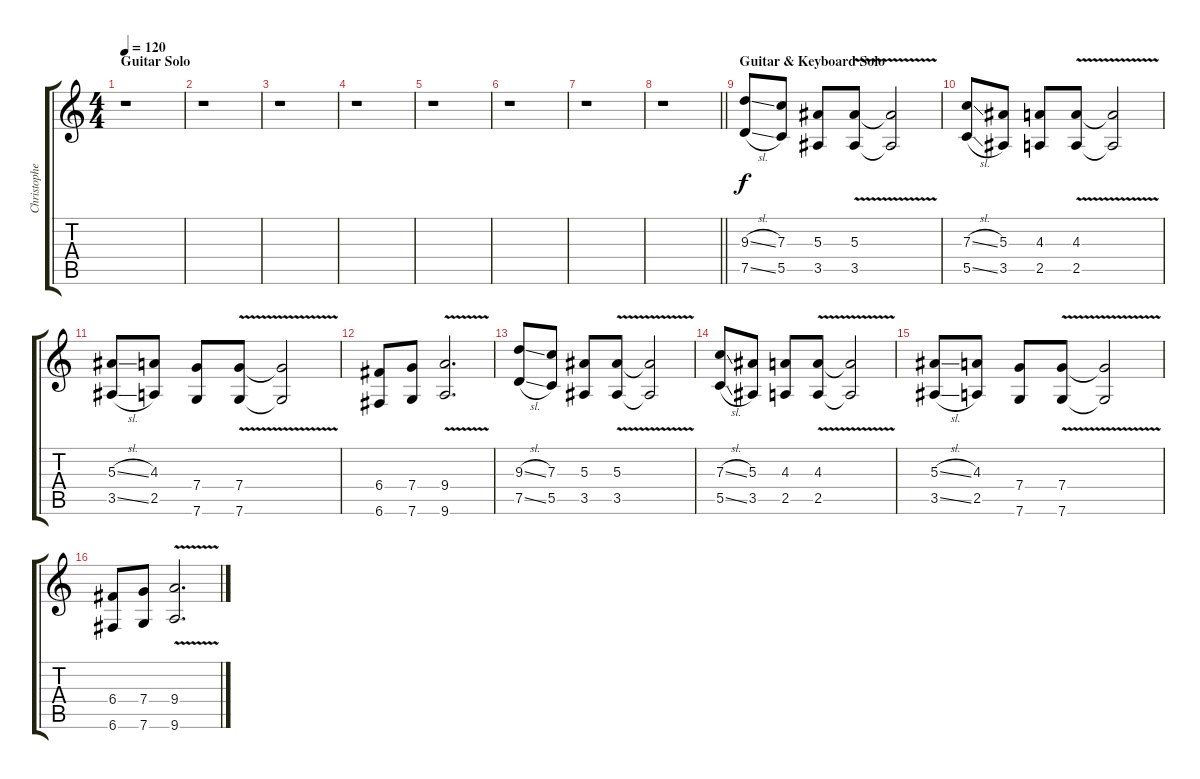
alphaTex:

\track ("Christopher Amott (Lead Guitar II)" "Christophe") {instrument overdrivenguitar}
\staff {score tabs}
\tuning (D4 A3 F3 C3 G2 C2) {hide}
\ts (4 4)
\section ("" "Guitar Solo")
\tempo 120
\clef g2
\ks c
r.1{dy f} |
r.1 |
r.1 |
r.1 |
r.1 |
r.1 |
r.1 |
\barLineRight lightlight
r.1 |
\section ("" "Guitar & Keyboard Solo")
(9.3{sl} 7.5{sl}).8{volume 14 balance 8 instrument distortionguitar} (7.3 5.5).8 (5.3 3.5).8 (5.3{v} 3.5{v}).8 (5.3{t} 3.5{t}).2 |
(7.3{sl} 5.5{sl}).8 (5.3 3.5).8 (4.3 2.5).8 (4.3{v} 2.5{v}).8 (4.3{t} 2.5{t}).2 |
(5.3{sl} 3.5{sl}).8 (4.3 2.5).8 (7.4 7.6).8 (7.4{v} 7.6{v}).8 (7.4{t} 7.6{t}).2 |
(6.4 6.6).8 (7.4 7.6).8 (9.4{v} 9.6{v}).2{d} |
(9.3{sl} 7.5{sl}).8{volume 14 balance 16 instrument distortionguitar} (7.3 5.5).8 (5.3 3.5).8 (5.3{v} 3.5{v}).8 (5.3{t} 3.5{t}).2 |
(7.3{sl} 5.5{sl}).8 (5.3 3.5).8 (4.3 2.5).8 (4.3{v} 2.5{v}).8 (4.3{t} 2.5{t}).2 |
(5.3{sl} 3.5{sl}).8 (4.3 2.5).8 (7.4 7.6).8 (7.4{v} 7.6{v}).8 (7.4{t} 7.6{t}).2 |
(6.4 6.6).8{volume 10} (7.4 7.6).8 (9.4{v} 9.6{v}).2{d}
